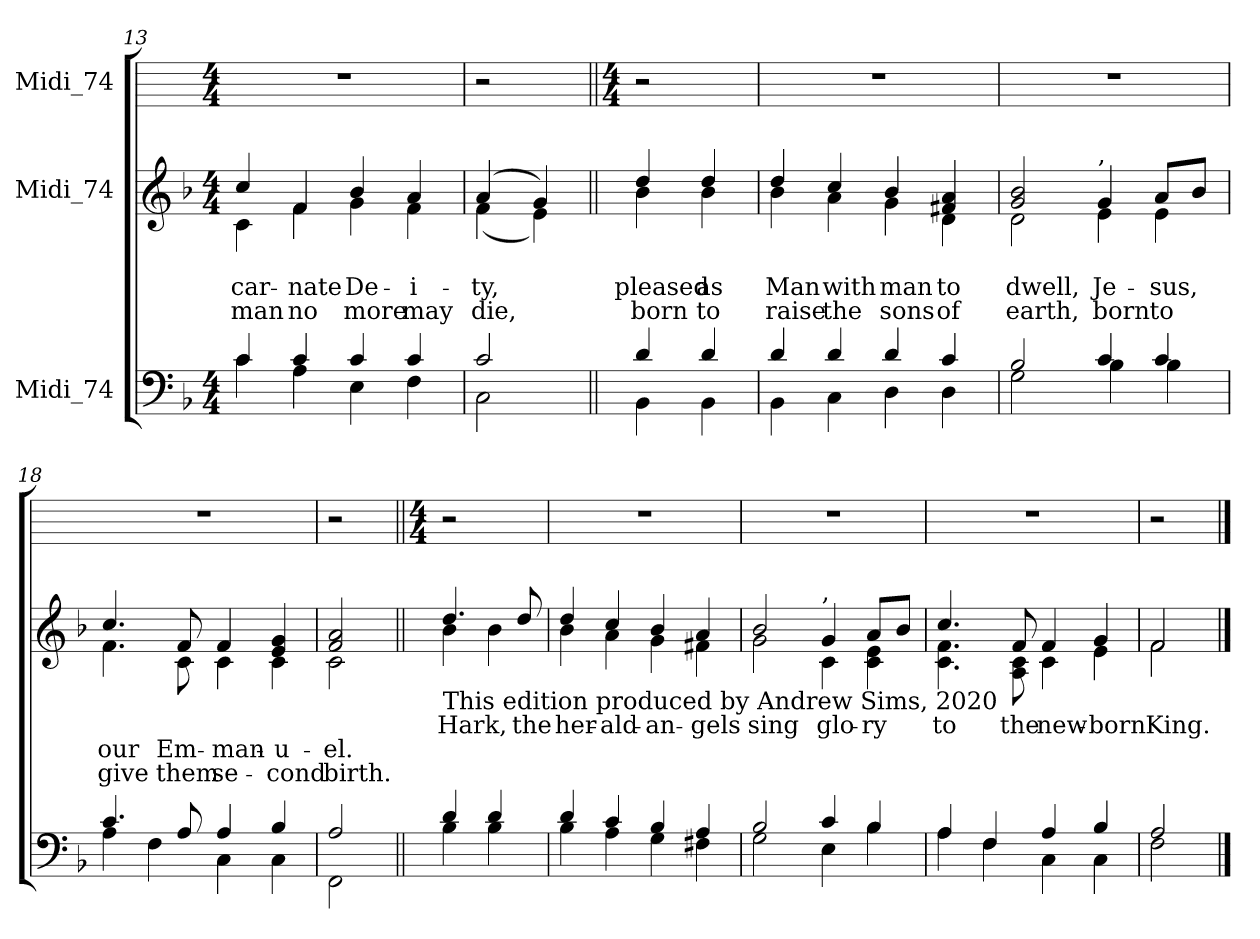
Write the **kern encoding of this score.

**kern	**kern	**text	**text	**text	**kern
*part3	*part2	*part2	*part2	*part2	*part1
*staff3	*staff2	*staff2	*staff2	*staff2	*staff1
*I"Midi_74	*I"Midi_74	*	*	*	*I"Midi_74
*clefF4	*clefG2	*	*	*	*
*k[b-]	*k[b-]	*	*	*	*
*F:	*F:	*	*	*	*
*M4/4	*M4/4	*	*	*	*M4/4
=13	=13	=13	=13	=13	=13
*^	*	*	*	*	*
!	!	!	!LO:LY:b	!	!LO:LY:b	!
*	*	*^	*	*	*	*
!	!	!	!	!	!LO:LY:b	!	!
4c	4c\	4cc/	4c\	.	car-	-man	1r
!	!	!	!	!LO:LY:b	!	!LO:LY:b	!
!	!	!	!	!	!LO:LY:b	!	!
4c	4A\	4f/	4f\	.	-nate	no	.
!	!	!	!	!LO:LY:b	!	!LO:LY:b	!
!	!	!	!	!	!LO:LY:b	!	!
4c	4E\	4b-/	4g\	.	De-	more	.
!	!	!	!	!LO:LY:b	!	!LO:LY:b	!
!	!	!	!	!	!LO:LY:b	!	!
4c	4F\	4a/	4f\	.	-i-	may	.
=14	=14	=14	=14	=14	=14	=14	=14
!	!	!	!	!LO:LY:b	!	!LO:LY:b	!
!	!	!	!	!	!LO:LY:b	!	!
2c	2C\	(>4a/	(<4f\	.	ty,	die,	2r
.	.	4g/)	4e\)	.	.	.	.
!!LO:LB:g=z
=15||	=15||	=15||	=15||	=15||	=15||	=15||	=15||
*	*	*	*	*	*	*	*M4/4
!	!	!	!	!LO:LY:b	!	!LO:LY:b	!
!	!	!	!	!	!LO:LY:b	!	!
4d/	4BB-\	4dd/	4b-\	.	pleased	born	2r
!	!	!	!	!LO:LY:b	!	!LO:LY:b	!
!	!	!	!	!	!LO:LY:b	!	!
4d/	4BB-\	4dd/	4b-\	.	as	-to	.
=16	=16	=16	=16	=16	=16	=16	=16
!	!	!	!	!LO:LY:b	!	!LO:LY:b	!
!	!	!	!	!	!LO:LY:b	!	!
4d/	4BB-\	4dd/	4b-\	.	Man	-raise	1r
!	!	!	!	!LO:LY:b	!	!LO:LY:b	!
!	!	!	!	!	!LO:LY:b	!	!
4d/	4C\	4cc/	4a\	.	with	the	.
!	!	!	!	!LO:LY:b	!	!LO:LY:b	!
!	!	!	!	!	!LO:LY:b	!	!
4d/	4D\	4b-/	4g\	.	man	sons	.
!	!	!	!	!LO:LY:b	!	!LO:LY:b	!
!	!	!	!	!	!LO:LY:b	!	!
4c/	4D\	4f#X/ 4a/	4d\	.	to	-of	.
=17	=17	=17	=17	=17	=17	=17	=17
!	!	!	!	!LO:LY:b	!	!LO:LY:b	!
!	!	!	!	!	!LO:LY:b	!	!
2B-/	2G\	2g/ 2b-/	2d\	.	dwell,	earth,	1r
!	!	!LO:TX:a:t=,	!	!	!	!	!
!	!	!	!	!LO:LY:b	!	!LO:LY:b	!
!	!	!	!	!	!LO:LY:b	!	!
4c/	4B-\	4g/	4e\	.	Je-	born	.
!	!	!	!	!LO:LY:b	!	!LO:LY:b	!
!	!	!	!	!	!LO:LY:b	!	!
4c/	4B-\	8a/L	4e\	.	-sus,	to	.
.	.	8b-/J	.	.	.	.	.
=18	=18	=18	=18	=18	=18	=18	=18
!	!	!	!	!LO:LY:b	!	!LO:LY:b	!
!	!	!	!	!	!LO:LY:b	!	!
4.c/	4A\	4.cc/	4.f\	.	our	give	1r
.	4F\	.	.	.	.	.	.
!	!	!	!	!LO:LY:b	!	!LO:LY:b	!
!	!	!	!	!	!LO:LY:b	!	!
8A/	.	8f/	8c\	.	Em-	them	.
!	!	!	!	!LO:LY:b	!	!LO:LY:b	!
!	!	!	!	!	!LO:LY:b	!	!
4A/	4C\	4f/	4c\	.	-man-	-se-	.
!	!	!	!	!LO:LY:b	!	!LO:LY:b	!
!	!	!	!	!	!LO:LY:b	!	!
4B-/	4C\	4e/ 4g/	4c\	.	-u-	-cond	.
=19	=19	=19	=19	=19	=19	=19	=19
!	!	!	!	!LO:LY:b	!	!LO:LY:b	!
!	!	!	!	!	!LO:LY:b	!	!
2A/	2FF\	2f/ 2a/	2c\	.	el.	birth.	2r
!!LO:LB:g=z
=20||	=20||	=20||	=20||	=20||	=20||	=20||	=20||
*	*	*	*	*	*	*	*M4/4
!	!	!LO:TX:b:t=This edition produced by Andrew Sims, 2020	!	!	!	!	!
!	!	!	!	!LO:LY:b	!	!	!
4d/	4B-\	4.dd/	4b-\	Hark,	.	.	2r
4d/	4B-\	.	4b-\	.	.	.	.
!	!	!	!	!LO:LY:b	!	!	!
.	.	8dd/	.	the	.	.	.
=21	=21	=21	=21	=21	=21	=21	=21
!	!	!	!	!LO:LY:b	!	!	!
4d	4B-\	4dd/	4b-\	her-	.	.	1r
!	!	!	!	!LO:LY:b	!	!	!
4c	4A\	4cc/	4a\	-ald-	.	.	.
!	!	!	!	!LO:LY:b	!	!	!
4B-	4G\	4b-/	4g\	-an-	.	.	.
!	!	!	!	!LO:LY:b	!	!	!
4A	4F#X\	4a/	4f#X\	-gels	.	.	.
=22	=22	=22	=22	=22	=22	=22	=22
!	!	!	!	!LO:LY:b	!	!	!
2B-	2G\	2b-/	2g\	sing	.	.	1r
!	!	!LO:TX:a:t=,	!	!	!	!	!
!	!	!	!	!LO:LY:b	!	!	!
4c	4E\	4g/	4c\	glo-	.	.	.
!	!	!	!	!LO:LY:b	!	!	!
4B-	4B-\	8a/L	4c\ 4e\	-ry	.	.	.
.	.	8b-/J	.	.	.	.	.
=23	=23	=23	=23	=23	=23	=23	=23
!	!	!	!	!LO:LY:b	!	!	!
4A/	4A\	4.cc/	4.c\ 4.f\	to	.	.	1r
4F/	4F\	.	.	.	.	.	.
!	!	!	!	!LO:LY:b	!	!	!
.	.	8f/	8A\ 8c\	the	.	.	.
!	!	!	!	!LO:LY:b	!	!	!
4A	4C\	4f/	4c\	new-	.	.	.
!	!	!	!	!LO:LY:b	!	!	!
4B-	4C\	4g/	4e\	-born	.	.	.
=24	=24	=24	=24	=24	=24	=24	=24
!	!	!	!	!LO:LY:b	!	!	!
2A	2F\	2f/	2f\	King.	.	.	2r
*v	*v	*	*	*	*	*	*
*	*v	*v	*	*	*	*
==	==	==	==	==	==
*-	*-	*-	*-	*-	*-
